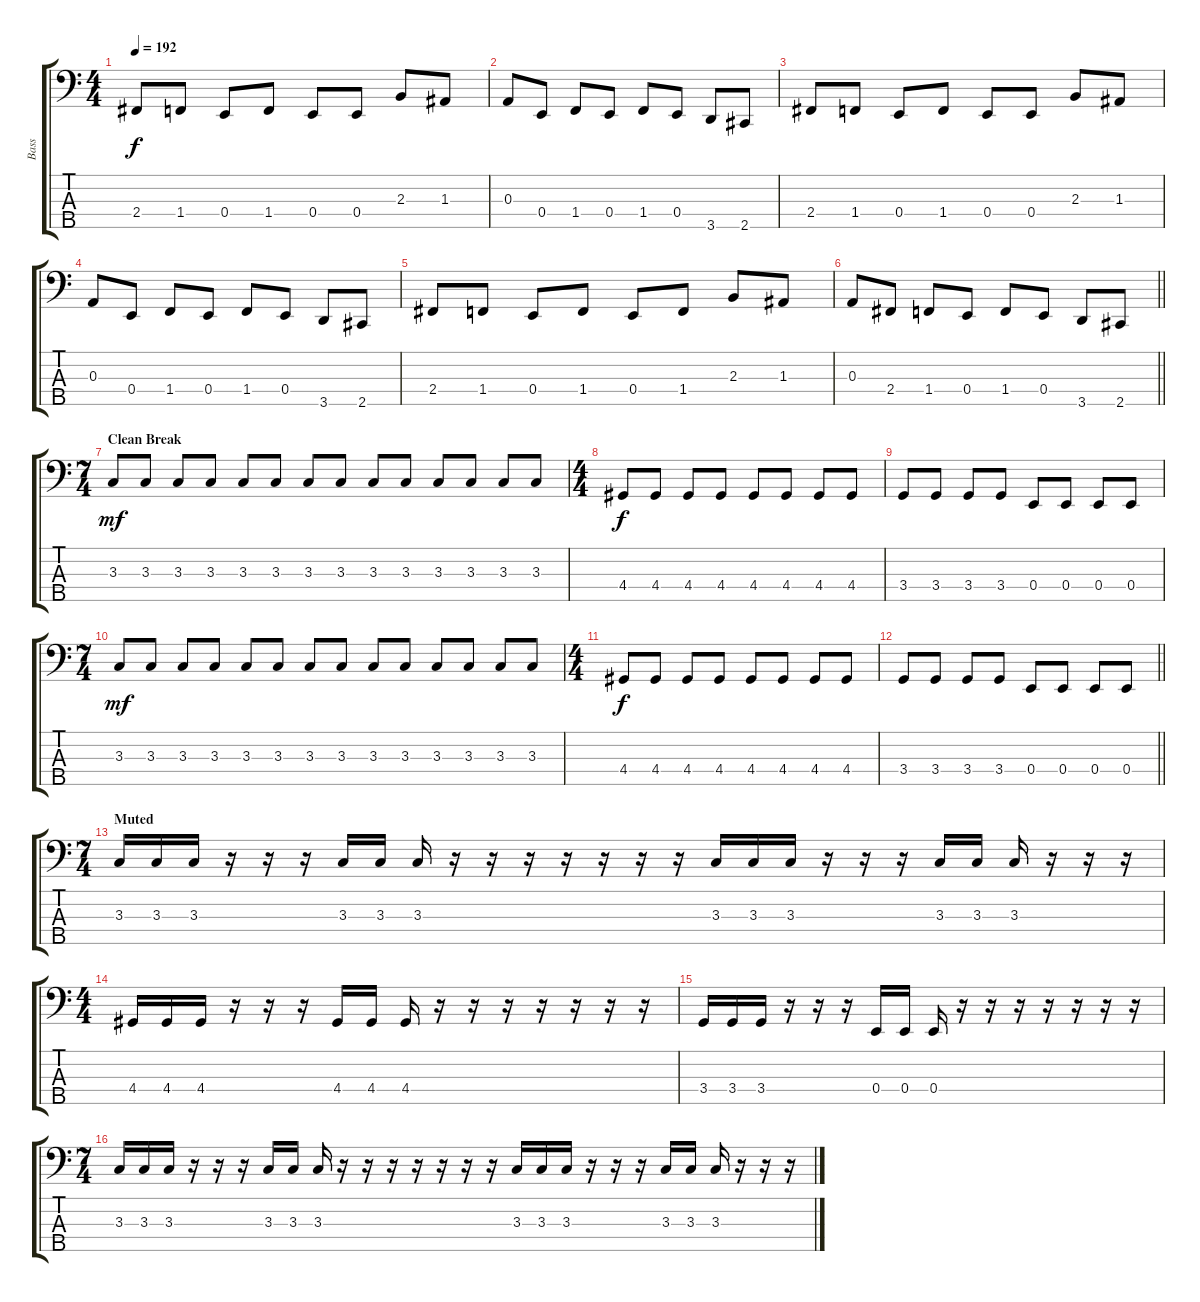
\track ("Bass" "Bass") {instrument electricbassfinger}
\staff {score tabs}
\tuning (G2 D2 A1 E1 B0) {hide}
\ts (4 4)
\tempo 192
\clef f4
\ks c
2.4.8{dy f} 1.4.8 0.4.8 1.4.8 0.4.8 0.4.8 2.3.8 1.3.8 |
0.3.8 0.4.8 1.4.8 0.4.8 1.4.8 0.4.8 3.5.8 2.5.8 |
2.4.8 1.4.8 0.4.8 1.4.8 0.4.8 0.4.8 2.3.8 1.3.8 |
0.3.8 0.4.8 1.4.8 0.4.8 1.4.8 0.4.8 3.5.8 2.5.8 |
2.4.8 1.4.8 0.4.8 1.4.8 0.4.8 1.4.8 2.3.8 1.3.8 |
\barLineRight lightlight
0.3.8 2.4.8 1.4.8 0.4.8 1.4.8 0.4.8 3.5.8 2.5.8 |
\ts (7 4)
\section ("" "Clean Break")
3.3.8{dy mf volume 12} 3.3.8 3.3.8 3.3.8 3.3.8 3.3.8 3.3.8 3.3.8 3.3.8 3.3.8 3.3.8 3.3.8 3.3.8 3.3.8 |
\ts (4 4)
4.4.8{dy f} 4.4.8 4.4.8 4.4.8 4.4.8 4.4.8 4.4.8 4.4.8 |
3.4.8 3.4.8 3.4.8 3.4.8 0.4.8 0.4.8 0.4.8 0.4.8 |
\ts (7 4)
3.3.8{dy mf volume 12} 3.3.8 3.3.8 3.3.8 3.3.8 3.3.8 3.3.8 3.3.8 3.3.8 3.3.8 3.3.8 3.3.8 3.3.8 3.3.8 |
\ts (4 4)
4.4.8{dy f} 4.4.8 4.4.8 4.4.8 4.4.8 4.4.8 4.4.8 4.4.8 |
\barLineRight lightlight
3.4.8 3.4.8 3.4.8 3.4.8 0.4.8 0.4.8 0.4.8 0.4.8 |
\ts (7 4)
\section ("" "Muted")
3.3.16 3.3.16 3.3.16 r.16 r.16 r.16 3.3.16 3.3.16 3.3.16 r.16 r.16 r.16 r.16 r.16 r.16 r.16 3.3.16 3.3.16 3.3.16 r.16 r.16 r.16 3.3.16 3.3.16 3.3.16 r.16 r.16 r.16 |
\ts (4 4)
4.4.16 4.4.16 4.4.16 r.16 r.16 r.16 4.4.16 4.4.16 4.4.16 r.16 r.16 r.16 r.16 r.16 r.16 r.16 |
3.4.16 3.4.16 3.4.16 r.16 r.16 r.16 0.4.16 0.4.16 0.4.16 r.16 r.16 r.16 r.16 r.16 r.16 r.16 |
\ts (7 4)
3.3.16 3.3.16 3.3.16 r.16 r.16 r.16 3.3.16 3.3.16 3.3.16 r.16 r.16 r.16 r.16 r.16 r.16 r.16 3.3.16 3.3.16 3.3.16 r.16 r.16 r.16 3.3.16 3.3.16 3.3.16 r.16 r.16 r.16
